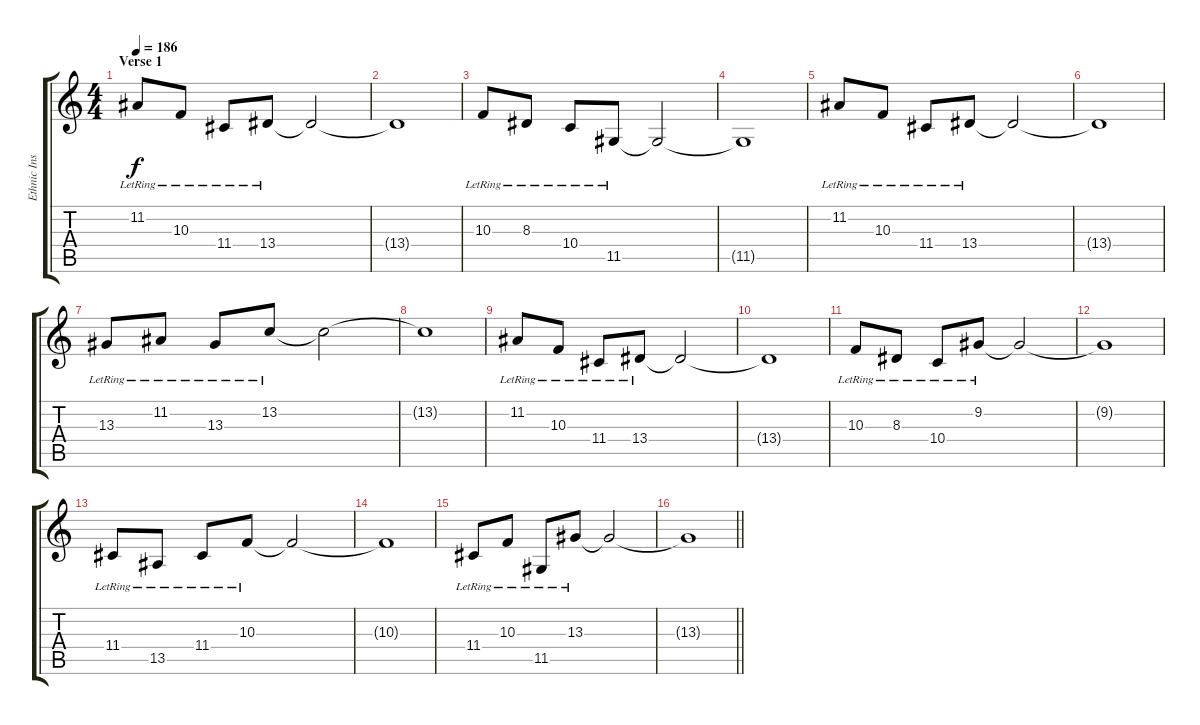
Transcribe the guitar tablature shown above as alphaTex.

\track ("Ethnic Instruments" "Ethnic Ins") {instrument shamisen}
\staff {score tabs}
\tuning (E4 B3 G3 D3 A2 E2) {hide}
\ts (4 4)
\section ("" "Verse 1")
\tempo 186
\clef g2
\ks c
11.2{lr}.8{dy f} 10.3{lr}.8 11.4{lr}.8 13.4{lr}.8 13.4{t}.2 |
13.4{t}.1 |
10.3{lr}.8 8.3{lr}.8 10.4{lr}.8 11.5{lr}.8 11.5{t}.2 |
11.5{t}.1 |
11.2{lr}.8 10.3{lr}.8 11.4{lr}.8 13.4{lr}.8 13.4{t}.2 |
13.4{t}.1 |
13.3{lr}.8 11.2{lr}.8 13.3{lr}.8 13.2{lr}.8 13.2{t}.2 |
13.2{t}.1 |
11.2{lr}.8 10.3{lr}.8 11.4{lr}.8 13.4{lr}.8 13.4{t}.2 |
13.4{t}.1 |
10.3{lr}.8 8.3{lr}.8 10.4{lr}.8 9.2{lr}.8 9.2{t}.2 |
9.2{t}.1 |
11.4{lr}.8 13.5{lr}.8 11.4{lr}.8 10.3{lr}.8 10.3{t}.2 |
10.3{t}.1 |
11.4{lr}.8 10.3{lr}.8 11.5{lr}.8 13.3{lr}.8 13.3{t}.2 |
\barLineRight lightlight
13.3{t}.1
